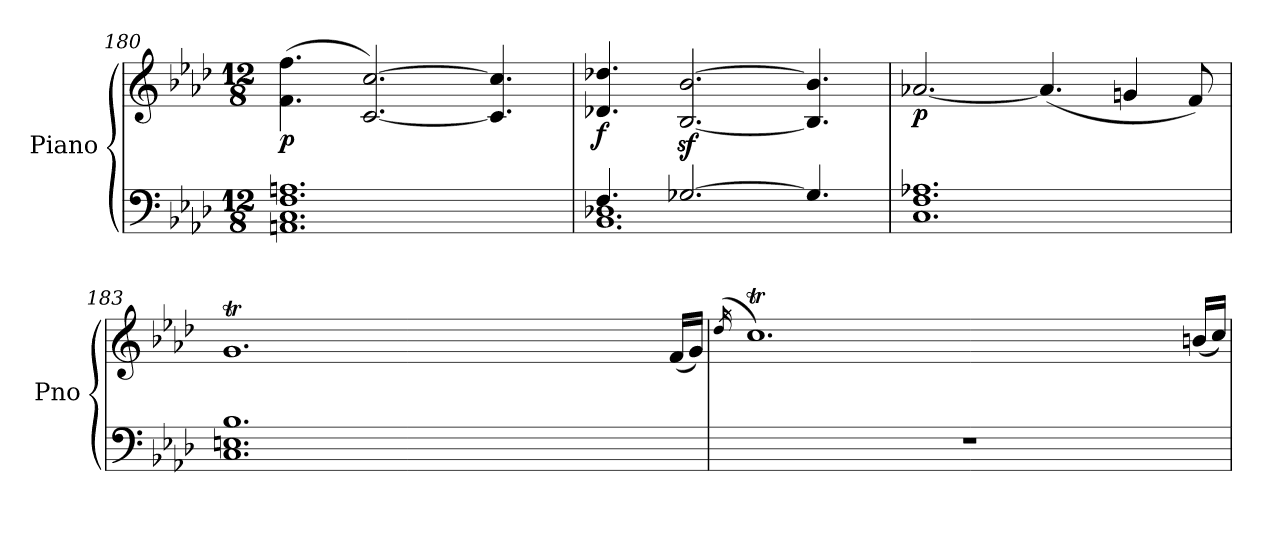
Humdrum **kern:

**kern	**kern	**dynam
*part1	*part1	*part1
*staff2	*staff1	*staff1/2
*I"Piano	*	*
*I'Pno	*	*
!!LO:LB:g=z
*clefF4	*clefG2	*
*k[b-e-a-d-]	*k[b-e-a-d-]	*
*M12/8	*M12/8	*
=180	=180	=180
!	!	!LO:DY:b
1.AAn 1.C 1.F 1.An	(4.f\ 4.ff\	p
.	[2.c/ [2.cc/)	.
.	4.c/] 4.cc/]	.
=181	=181	=181
*^	*	*
!	!	!	!LO:DY:b
4.F/	1.BB- 1.D-X	4.d-X/ 4.dd-X/	f
[2.G-X/	.	[2.B-/z< [2.b-/z<	.
4.G-/]	.	4.B-/] 4.b-/]	.
*v	*v	*	*
=182	=182	=182
!	!	!LO:DY:b
1.C 1.F 1.A-X	[2.a-X/	p
.	(4.a-/]	.
.	4gn/	.
.	8f/)	.
=183	=183	=183
*	*^	*
1.C 1.En 1.B-	1.gt	16gyy	.
.	.	16f#Xyy	.
.	.	16a-yy	.
.	.	16gyy	.
.	.	16a-yy	.
.	.	16gyy	.
.	.	16a-yy	.
.	.	16gyy	.
.	.	16a-yy	.
.	.	16gyy	.
.	.	16a-yy	.
.	.	16gyy	.
.	.	16a-yy	.
.	.	16gyy	.
.	.	16a-yy	.
.	.	16gyy	.
.	.	16a-yy	.
.	.	16gyy	.
.	.	16a-yy	.
.	.	16gyy	.
.	.	16a-yy	.
.	.	16gyy	.
.	.	(16f#/LL	.
.	.	16g/JJ)	.
!!LO:LB:g=z	!!
=184	=184	=184	=184
.	(16qdd-/	.	.
1.r	1.cct)	16dd-yy	.
.	.	16ccyy	.
.	.	16dd-yy	.
.	.	16ccyy	.
.	.	16dd-yy	.
.	.	16ccyy	.
.	.	16dd-yy	.
.	.	16ccyy	.
.	.	16dd-yy	.
.	.	16ccyy	.
.	.	16dd-yy	.
.	.	16ccyy	.
.	.	16dd-yy	.
.	.	16ccyy	.
.	.	16dd-yy	.
.	.	16ccyy	.
.	.	16dd-yy	.
.	.	16ccyy	.
.	.	16dd-yy	.
.	.	16ccyy	.
.	.	16dd-yy	.
.	.	16ccyy	.
.	.	(16bn/LL	.
.	.	16cc/JJ)	.
*	*v	*v	*
=	=	=
*-	*-	*-
